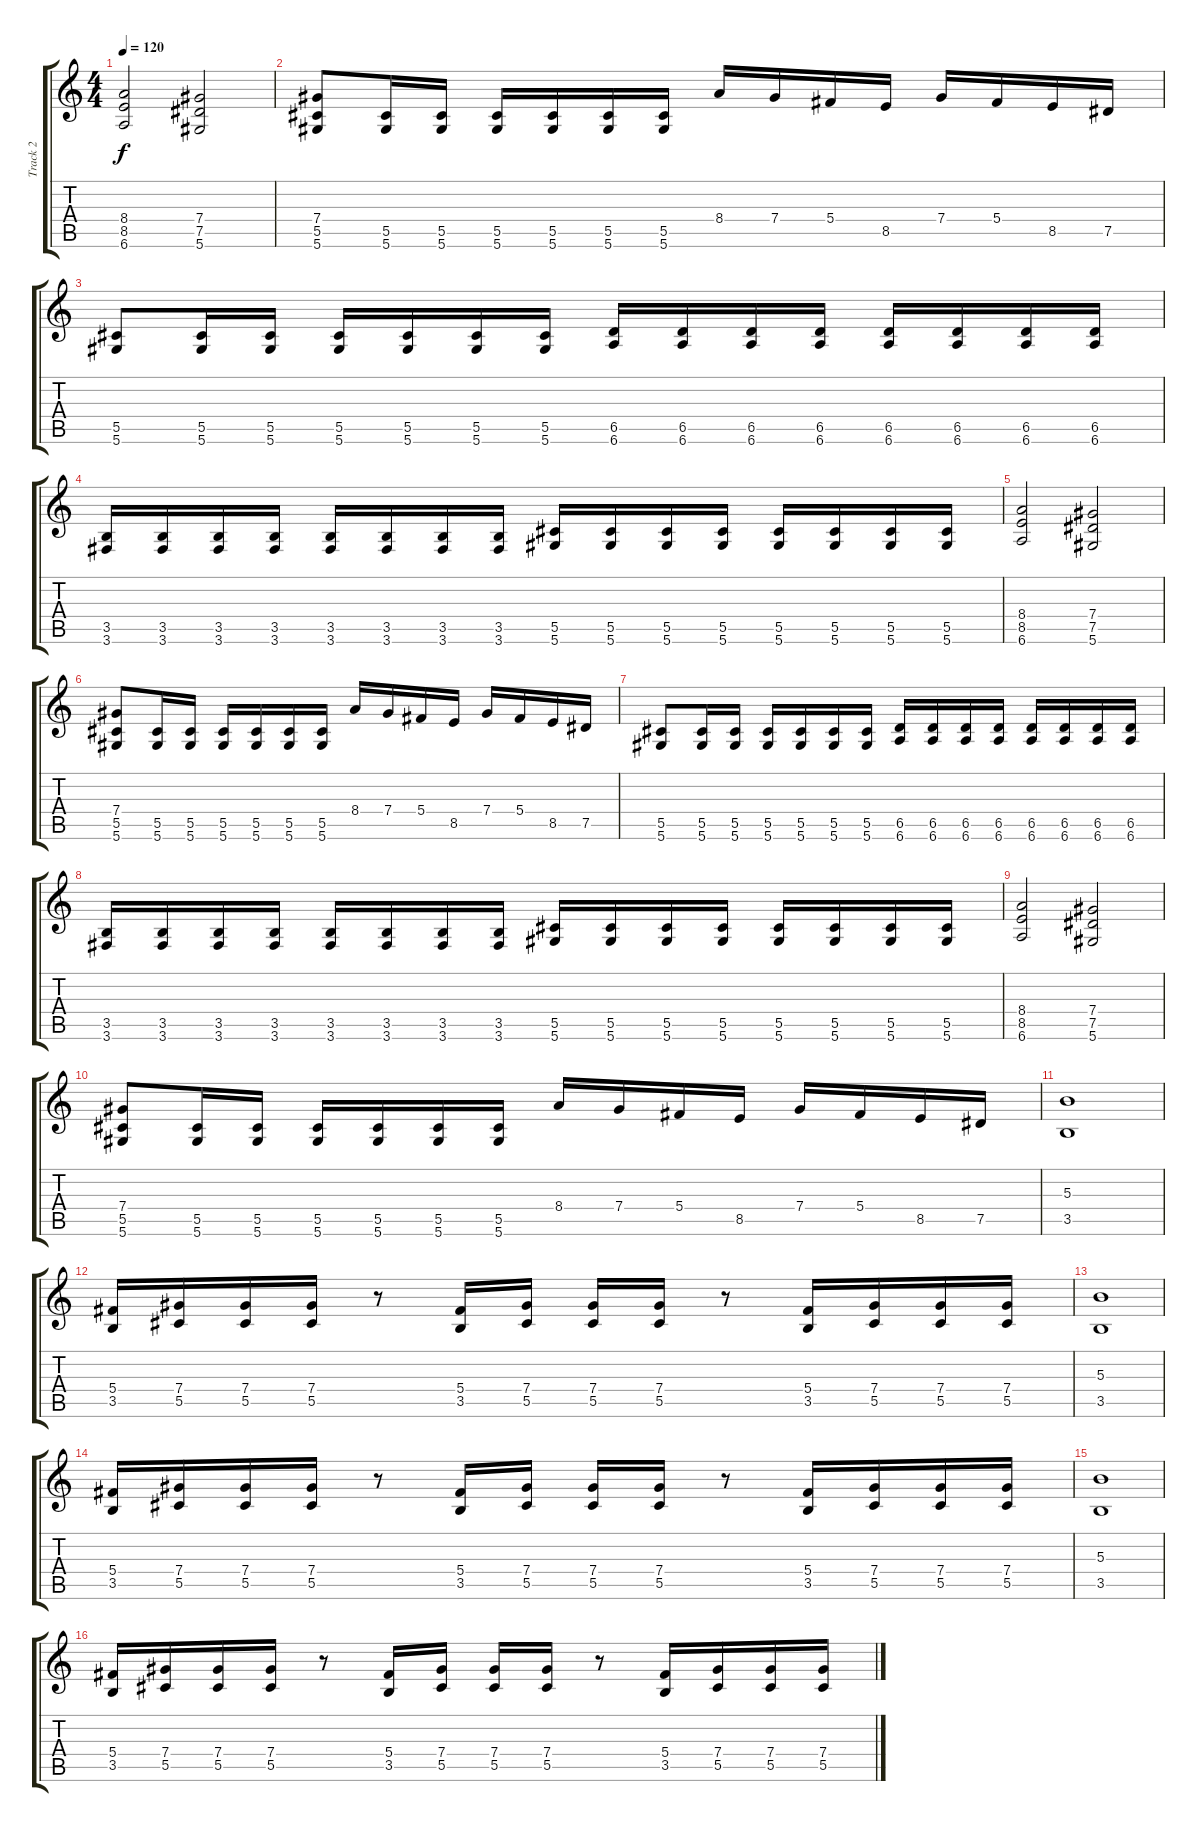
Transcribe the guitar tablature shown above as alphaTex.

\track ("Track 2" "Track 2") {instrument overdrivenguitar}
\staff {score tabs}
\tuning (Eb4 Bb3 Gb3 Db3 Ab2 Eb2) {hide}
\ts (4 4)
\tempo 120
\clef g2
\ks c
(8.4 8.5 6.6).2{dy f} (7.4 7.5 5.6).2 |
(7.4 5.5 5.6).8 (5.5 5.6).16 (5.5 5.6).16 (5.5 5.6).16 (5.5 5.6).16 (5.5 5.6).16 (5.5 5.6).16 8.4.16 7.4.16 5.4.16 8.5.16 7.4.16 5.4.16 8.5.16 7.5.16 |
(5.5 5.6).8 (5.5 5.6).16 (5.5 5.6).16 (5.5 5.6).16 (5.5 5.6).16 (5.5 5.6).16 (5.5 5.6).16 (6.5 6.6).16 (6.5 6.6).16 (6.5 6.6).16 (6.5 6.6).16 (6.5 6.6).16 (6.5 6.6).16 (6.5 6.6).16 (6.5 6.6).16 |
(3.5 3.6).16 (3.5 3.6).16 (3.5 3.6).16 (3.5 3.6).16 (3.5 3.6).16 (3.5 3.6).16 (3.5 3.6).16 (3.5 3.6).16 (5.5 5.6).16 (5.5 5.6).16 (5.5 5.6).16 (5.5 5.6).16 (5.5 5.6).16 (5.5 5.6).16 (5.5 5.6).16 (5.5 5.6).16 |
(8.4 8.5 6.6).2 (7.4 7.5 5.6).2 |
(7.4 5.5 5.6).8 (5.5 5.6).16 (5.5 5.6).16 (5.5 5.6).16 (5.5 5.6).16 (5.5 5.6).16 (5.5 5.6).16 8.4.16 7.4.16 5.4.16 8.5.16 7.4.16 5.4.16 8.5.16 7.5.16 |
(5.5 5.6).8 (5.5 5.6).16 (5.5 5.6).16 (5.5 5.6).16 (5.5 5.6).16 (5.5 5.6).16 (5.5 5.6).16 (6.5 6.6).16 (6.5 6.6).16 (6.5 6.6).16 (6.5 6.6).16 (6.5 6.6).16 (6.5 6.6).16 (6.5 6.6).16 (6.5 6.6).16 |
(3.5 3.6).16 (3.5 3.6).16 (3.5 3.6).16 (3.5 3.6).16 (3.5 3.6).16 (3.5 3.6).16 (3.5 3.6).16 (3.5 3.6).16 (5.5 5.6).16 (5.5 5.6).16 (5.5 5.6).16 (5.5 5.6).16 (5.5 5.6).16 (5.5 5.6).16 (5.5 5.6).16 (5.5 5.6).16 |
(8.4 8.5 6.6).2 (7.4 7.5 5.6).2 |
(7.4 5.5 5.6).8 (5.5 5.6).16 (5.5 5.6).16 (5.5 5.6).16 (5.5 5.6).16 (5.5 5.6).16 (5.5 5.6).16 8.4.16 7.4.16 5.4.16 8.5.16 7.4.16 5.4.16 8.5.16 7.5.16 |
(5.3 3.5).1 |
(5.4 3.5).16 (7.4 5.5).16 (7.4 5.5).16 (7.4 5.5).16 r.8 (5.4 3.5).16 (7.4 5.5).16 (7.4 5.5).16 (7.4 5.5).16 r.8 (5.4 3.5).16 (7.4 5.5).16 (7.4 5.5).16 (7.4 5.5).16 |
(5.3 3.5).1 |
(5.4 3.5).16 (7.4 5.5).16 (7.4 5.5).16 (7.4 5.5).16 r.8 (5.4 3.5).16 (7.4 5.5).16 (7.4 5.5).16 (7.4 5.5).16 r.8 (5.4 3.5).16 (7.4 5.5).16 (7.4 5.5).16 (7.4 5.5).16 |
(5.3 3.5).1 |
(5.4 3.5).16 (7.4 5.5).16 (7.4 5.5).16 (7.4 5.5).16 r.8 (5.4 3.5).16 (7.4 5.5).16 (7.4 5.5).16 (7.4 5.5).16 r.8 (5.4 3.5).16 (7.4 5.5).16 (7.4 5.5).16 (7.4 5.5).16
